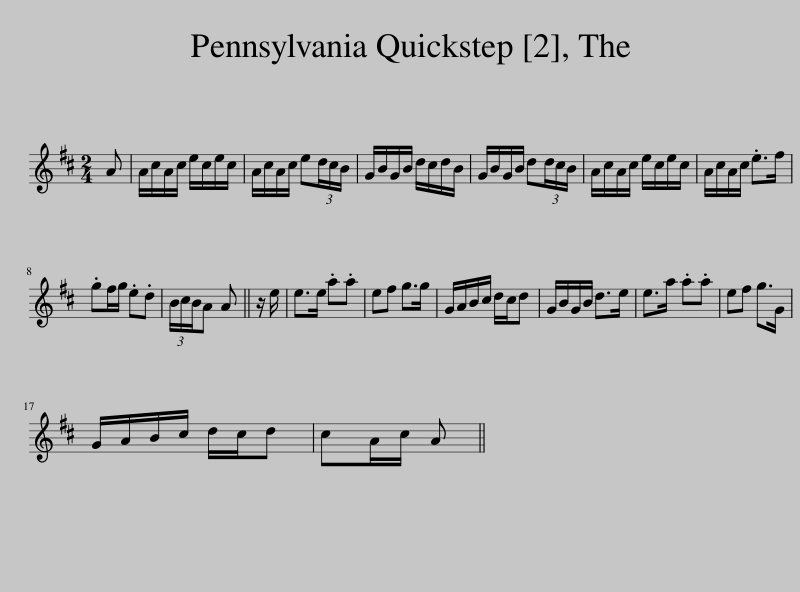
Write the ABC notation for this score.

X:1
L:1/8
M:2/4
I:linebreak $
K:D
V:1 treble
V:1
 A | A/c/A/c/ e/c/e/c/ | A/c/A/c/ e(3d/c/B/ | G/B/G/B/ d/c/d/B/ | G/B/G/B/ d(3d/c/B/ | %5
 A/c/A/c/ e/c/e/c/ | A/c/A/c/ .e>f |$ .gf/g/ .e.d | (3B/c/B/A A || z/ e/ | %10
 e>e .a.a | ef g>g | G/A/B/c/ d/c/d | G/B/G/B/ d>e | e>a .a.a | %15
 ef g>G |$ G/A/B/c/ d/c/d | cA/c/ A || %18
